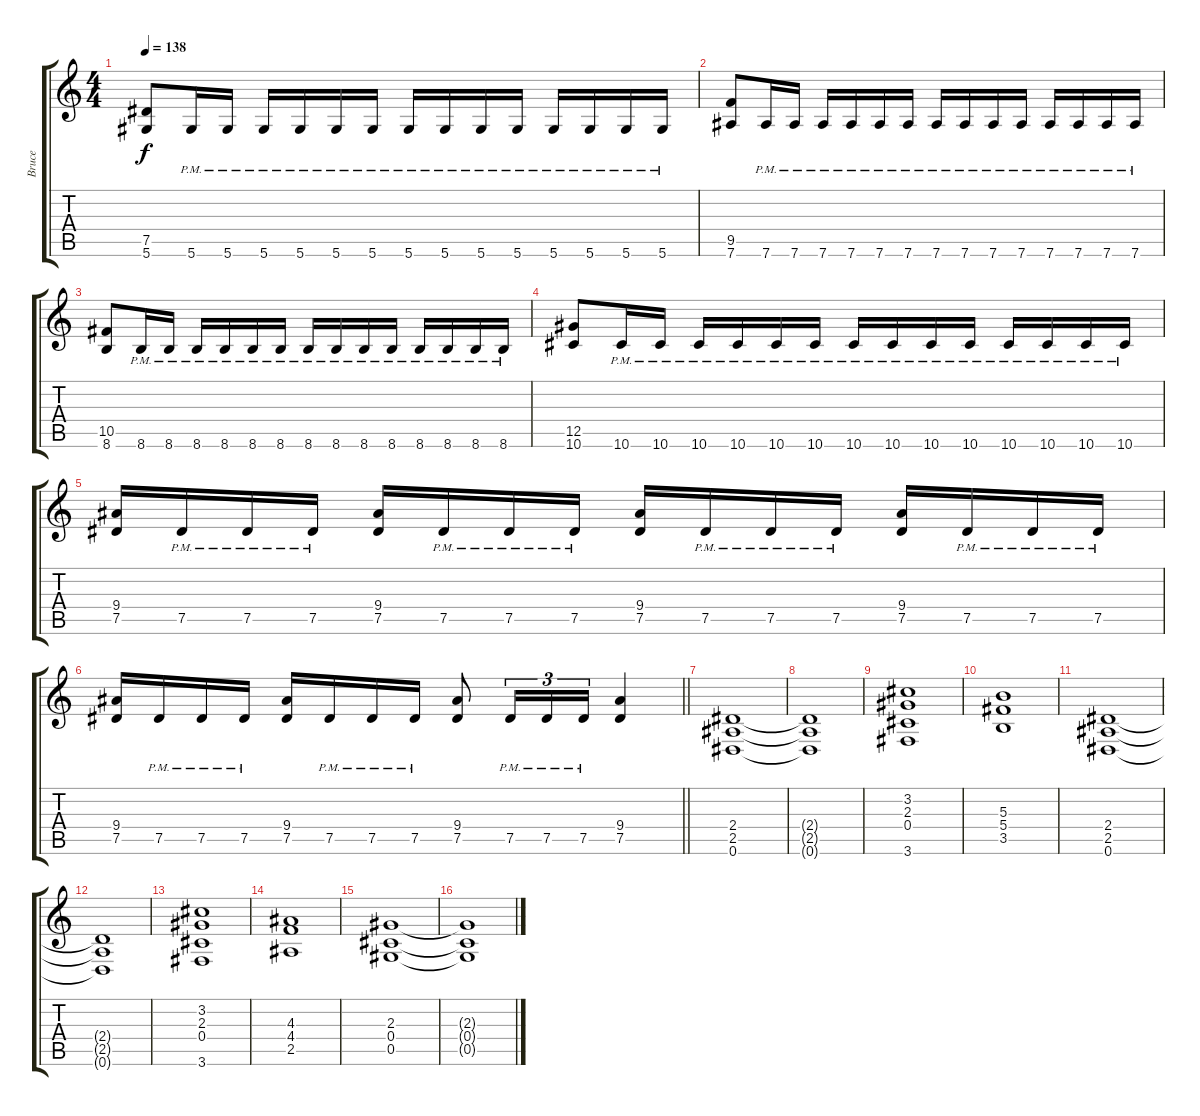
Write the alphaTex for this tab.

\track ("Bruce" "Bruce") {instrument distortionguitar}
\staff {score tabs}
\tuning (Eb4 Bb3 Gb3 Db3 Ab2 Eb2) {hide}
\ts (4 4)
\tempo 138
\clef g2
\ks c
(7.5 5.6).8{dy f} 5.6{pm}.16 5.6{pm}.16 5.6{pm}.16 5.6{pm}.16 5.6{pm}.16 5.6{pm}.16 5.6{pm}.16 5.6{pm}.16 5.6{pm}.16 5.6{pm}.16 5.6{pm}.16 5.6{pm}.16 5.6{pm}.16 5.6{pm}.16 |
(9.5 7.6).8 7.6{pm}.16 7.6{pm}.16 7.6{pm}.16 7.6{pm}.16 7.6{pm}.16 7.6{pm}.16 7.6{pm}.16 7.6{pm}.16 7.6{pm}.16 7.6{pm}.16 7.6{pm}.16 7.6{pm}.16 7.6{pm}.16 7.6{pm}.16 |
(10.5 8.6).8 8.6{pm}.16 8.6{pm}.16 8.6{pm}.16 8.6{pm}.16 8.6{pm}.16 8.6{pm}.16 8.6{pm}.16 8.6{pm}.16 8.6{pm}.16 8.6{pm}.16 8.6{pm}.16 8.6{pm}.16 8.6{pm}.16 8.6{pm}.16 |
(12.5 10.6).8 10.6{pm}.16 10.6{pm}.16 10.6{pm}.16 10.6{pm}.16 10.6{pm}.16 10.6{pm}.16 10.6{pm}.16 10.6{pm}.16 10.6{pm}.16 10.6{pm}.16 10.6{pm}.16 10.6{pm}.16 10.6{pm}.16 10.6{pm}.16 |
(9.4 7.5).16 7.5{pm}.16 7.5{pm}.16 7.5{pm}.16 (9.4 7.5).16 7.5{pm}.16 7.5{pm}.16 7.5{pm}.16 (9.4 7.5).16 7.5{pm}.16 7.5{pm}.16 7.5{pm}.16 (9.4 7.5).16 7.5{pm}.16 7.5{pm}.16 7.5{pm}.16 |
\barLineRight lightlight
(9.4 7.5).16 7.5{pm}.16 7.5{pm}.16 7.5{pm}.16 (9.4 7.5).16 7.5{pm}.16 7.5{pm}.16 7.5{pm}.16 (9.4 7.5).8 7.5{pm}.16{tu (3 2)} 7.5{pm}.16{tu (3 2)} 7.5{pm}.16{tu (3 2)} (9.4 7.5).4 |
(2.4 2.5 0.6).1 |
(2.4{t} 2.5{t} 0.6{t}).1 |
(3.2 2.3 0.4 3.6).1 |
(5.3 5.4 3.5).1 |
(2.4 2.5 0.6).1 |
(2.4{t} 2.5{t} 0.6{t}).1 |
(3.2 2.3 0.4 3.6).1 |
(4.3 4.4 2.5).1 |
(2.3 0.4 0.5).1 |
(2.3{t} 0.4{t} 0.5{t}).1
